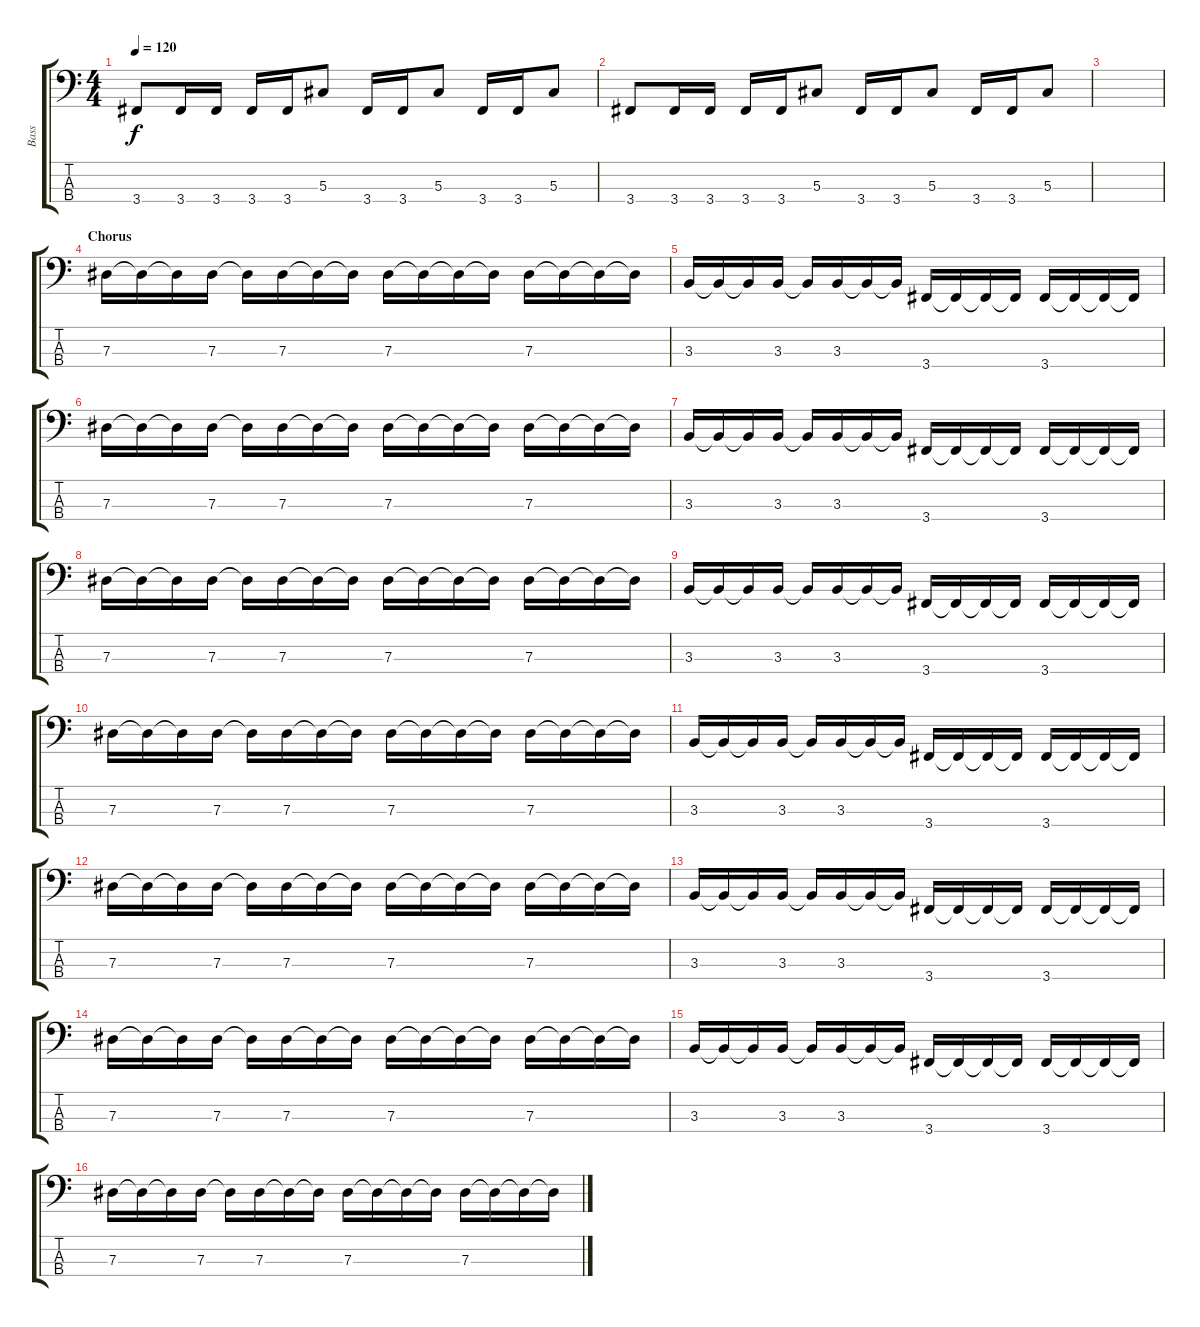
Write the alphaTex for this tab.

\track ("Bass" "Bass") {instrument electricbassfinger}
\staff {score tabs}
\tuning (Gb2 Db2 Ab1 Eb1) {hide}
\ts (4 4)
\tempo 120
\clef f4
\ks c
3.4.8{dy f} 3.4.16 3.4.16 3.4.16 3.4.16 5.3.8 3.4.16 3.4.16 5.3.8 3.4.16 3.4.16 5.3.8 |
3.4.8 3.4.16 3.4.16 3.4.16 3.4.16 5.3.8 3.4.16 3.4.16 5.3.8 3.4.16 3.4.16 5.3.8 |
|
\section ("" "Chorus")
7.3.16 7.3{t}.16 7.3{t}.16 7.3.16 7.3{t}.16 7.3.16 7.3{t}.16 7.3{t}.16 7.3.16 7.3{t}.16 7.3{t}.16 7.3{t}.16 7.3.16 7.3{t}.16 7.3{t}.16 7.3{t}.16 |
3.3.16 3.3{t}.16 3.3{t}.16 3.3.16 3.3{t}.16 3.3.16 3.3{t}.16 3.3{t}.16 3.4.16 3.4{t}.16 3.4{t}.16 3.4{t}.16 3.4.16 3.4{t}.16 3.4{t}.16 3.4{t}.16 |
7.3.16 7.3{t}.16 7.3{t}.16 7.3.16 7.3{t}.16 7.3.16 7.3{t}.16 7.3{t}.16 7.3.16 7.3{t}.16 7.3{t}.16 7.3{t}.16 7.3.16 7.3{t}.16 7.3{t}.16 7.3{t}.16 |
3.3.16 3.3{t}.16 3.3{t}.16 3.3.16 3.3{t}.16 3.3.16 3.3{t}.16 3.3{t}.16 3.4.16 3.4{t}.16 3.4{t}.16 3.4{t}.16 3.4.16 3.4{t}.16 3.4{t}.16 3.4{t}.16 |
7.3.16 7.3{t}.16 7.3{t}.16 7.3.16 7.3{t}.16 7.3.16 7.3{t}.16 7.3{t}.16 7.3.16 7.3{t}.16 7.3{t}.16 7.3{t}.16 7.3.16 7.3{t}.16 7.3{t}.16 7.3{t}.16 |
3.3.16 3.3{t}.16 3.3{t}.16 3.3.16 3.3{t}.16 3.3.16 3.3{t}.16 3.3{t}.16 3.4.16 3.4{t}.16 3.4{t}.16 3.4{t}.16 3.4.16 3.4{t}.16 3.4{t}.16 3.4{t}.16 |
7.3.16 7.3{t}.16 7.3{t}.16 7.3.16 7.3{t}.16 7.3.16 7.3{t}.16 7.3{t}.16 7.3.16 7.3{t}.16 7.3{t}.16 7.3{t}.16 7.3.16 7.3{t}.16 7.3{t}.16 7.3{t}.16 |
3.3.16 3.3{t}.16 3.3{t}.16 3.3.16 3.3{t}.16 3.3.16 3.3{t}.16 3.3{t}.16 3.4.16 3.4{t}.16 3.4{t}.16 3.4{t}.16 3.4.16 3.4{t}.16 3.4{t}.16 3.4{t}.16 |
7.3.16 7.3{t}.16 7.3{t}.16 7.3.16 7.3{t}.16 7.3.16 7.3{t}.16 7.3{t}.16 7.3.16 7.3{t}.16 7.3{t}.16 7.3{t}.16 7.3.16 7.3{t}.16 7.3{t}.16 7.3{t}.16 |
3.3.16 3.3{t}.16 3.3{t}.16 3.3.16 3.3{t}.16 3.3.16 3.3{t}.16 3.3{t}.16 3.4.16 3.4{t}.16 3.4{t}.16 3.4{t}.16 3.4.16 3.4{t}.16 3.4{t}.16 3.4{t}.16 |
7.3.16 7.3{t}.16 7.3{t}.16 7.3.16 7.3{t}.16 7.3.16 7.3{t}.16 7.3{t}.16 7.3.16 7.3{t}.16 7.3{t}.16 7.3{t}.16 7.3.16 7.3{t}.16 7.3{t}.16 7.3{t}.16 |
3.3.16 3.3{t}.16 3.3{t}.16 3.3.16 3.3{t}.16 3.3.16 3.3{t}.16 3.3{t}.16 3.4.16 3.4{t}.16 3.4{t}.16 3.4{t}.16 3.4.16 3.4{t}.16 3.4{t}.16 3.4{t}.16 |
7.3.16 7.3{t}.16 7.3{t}.16 7.3.16 7.3{t}.16 7.3.16 7.3{t}.16 7.3{t}.16 7.3.16 7.3{t}.16 7.3{t}.16 7.3{t}.16 7.3.16 7.3{t}.16 7.3{t}.16 7.3{t}.16
